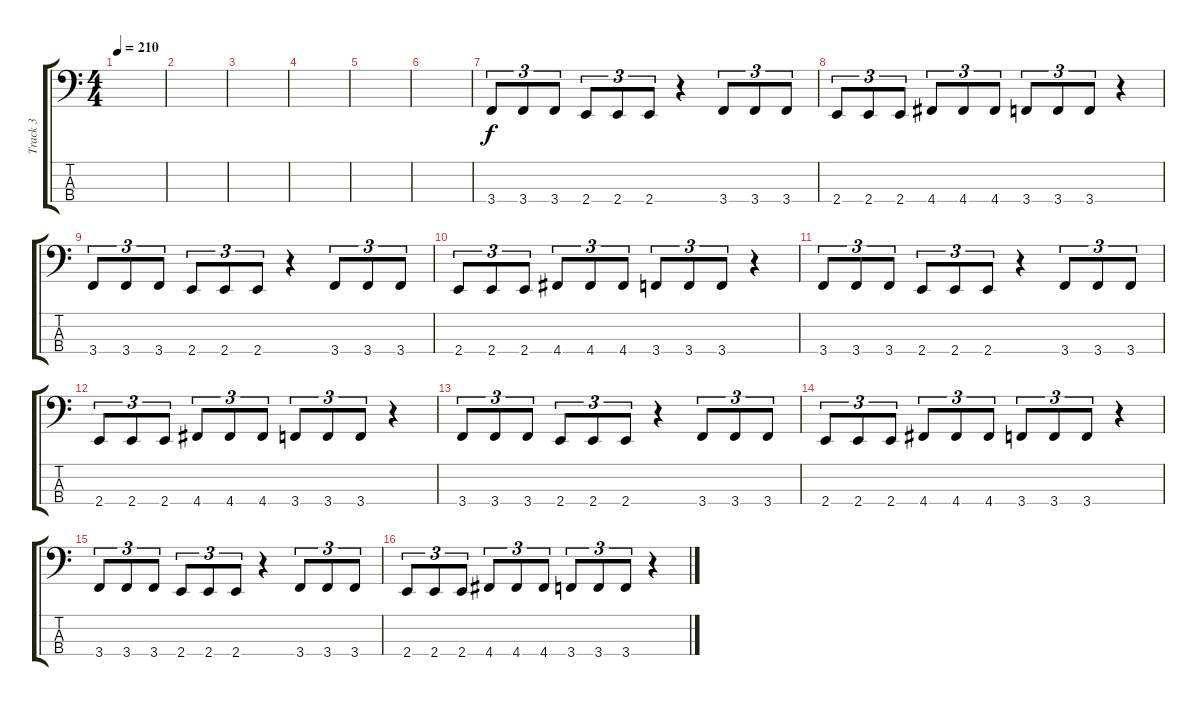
\track ("Track 3" "Track 3") {instrument electricbassfinger}
\staff {score tabs}
\tuning (F2 C2 G1 D1) {hide}
\ts (4 4)
\tempo 210
\clef f4
\ks c
|
|
|
|
|
|
3.4.8{tu (3 2)} 3.4.8{tu (3 2)} 3.4.8{tu (3 2)} 2.4.8{tu (3 2)} 2.4.8{tu (3 2)} 2.4.8{tu (3 2)} r.4 3.4.8{tu (3 2)} 3.4.8{tu (3 2)} 3.4.8{tu (3 2)} |
2.4.8{tu (3 2)} 2.4.8{tu (3 2)} 2.4.8{tu (3 2)} 4.4.8{tu (3 2)} 4.4.8{tu (3 2)} 4.4.8{tu (3 2)} 3.4.8{tu (3 2)} 3.4.8{tu (3 2)} 3.4.8{tu (3 2)} r.4 |
3.4.8{tu (3 2)} 3.4.8{tu (3 2)} 3.4.8{tu (3 2)} 2.4.8{tu (3 2)} 2.4.8{tu (3 2)} 2.4.8{tu (3 2)} r.4 3.4.8{tu (3 2)} 3.4.8{tu (3 2)} 3.4.8{tu (3 2)} |
2.4.8{tu (3 2)} 2.4.8{tu (3 2)} 2.4.8{tu (3 2)} 4.4.8{tu (3 2)} 4.4.8{tu (3 2)} 4.4.8{tu (3 2)} 3.4.8{tu (3 2)} 3.4.8{tu (3 2)} 3.4.8{tu (3 2)} r.4 |
3.4.8{tu (3 2)} 3.4.8{tu (3 2)} 3.4.8{tu (3 2)} 2.4.8{tu (3 2)} 2.4.8{tu (3 2)} 2.4.8{tu (3 2)} r.4 3.4.8{tu (3 2)} 3.4.8{tu (3 2)} 3.4.8{tu (3 2)} |
2.4.8{tu (3 2)} 2.4.8{tu (3 2)} 2.4.8{tu (3 2)} 4.4.8{tu (3 2)} 4.4.8{tu (3 2)} 4.4.8{tu (3 2)} 3.4.8{tu (3 2)} 3.4.8{tu (3 2)} 3.4.8{tu (3 2)} r.4 |
3.4.8{tu (3 2)} 3.4.8{tu (3 2)} 3.4.8{tu (3 2)} 2.4.8{tu (3 2)} 2.4.8{tu (3 2)} 2.4.8{tu (3 2)} r.4 3.4.8{tu (3 2)} 3.4.8{tu (3 2)} 3.4.8{tu (3 2)} |
2.4.8{tu (3 2)} 2.4.8{tu (3 2)} 2.4.8{tu (3 2)} 4.4.8{tu (3 2)} 4.4.8{tu (3 2)} 4.4.8{tu (3 2)} 3.4.8{tu (3 2)} 3.4.8{tu (3 2)} 3.4.8{tu (3 2)} r.4 |
3.4.8{tu (3 2)} 3.4.8{tu (3 2)} 3.4.8{tu (3 2)} 2.4.8{tu (3 2)} 2.4.8{tu (3 2)} 2.4.8{tu (3 2)} r.4 3.4.8{tu (3 2)} 3.4.8{tu (3 2)} 3.4.8{tu (3 2)} |
2.4.8{tu (3 2)} 2.4.8{tu (3 2)} 2.4.8{tu (3 2)} 4.4.8{tu (3 2)} 4.4.8{tu (3 2)} 4.4.8{tu (3 2)} 3.4.8{tu (3 2)} 3.4.8{tu (3 2)} 3.4.8{tu (3 2)} r.4
